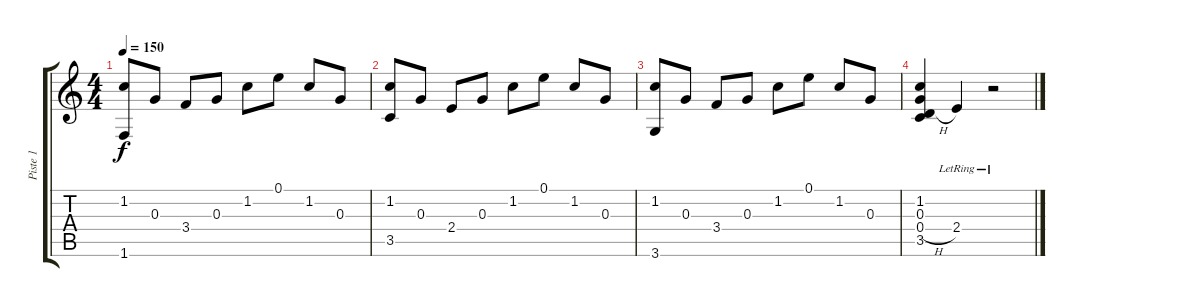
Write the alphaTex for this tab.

\track ("Piste 1" "Piste 1") {instrument acousticguitarsteel}
\staff {score tabs}
\tuning (E4 B3 G3 D3 A2 E2) {hide}
\ts (4 4)
\tempo 150
\clef g2
\ks c
(1.2 1.6).8{dy f} 0.3.8 3.4.8 0.3.8 1.2.8 0.1.8 1.2.8 0.3.8 |
(1.2 3.5).8 0.3.8 2.4.8 0.3.8 1.2.8 0.1.8 1.2.8 0.3.8 |
(1.2 3.6).8 0.3.8 3.4.8 0.3.8 1.2.8 0.1.8 1.2.8 0.3.8 |
(1.2 0.3 0.4{h} 3.5).4 2.4{lr}.4 r.2
